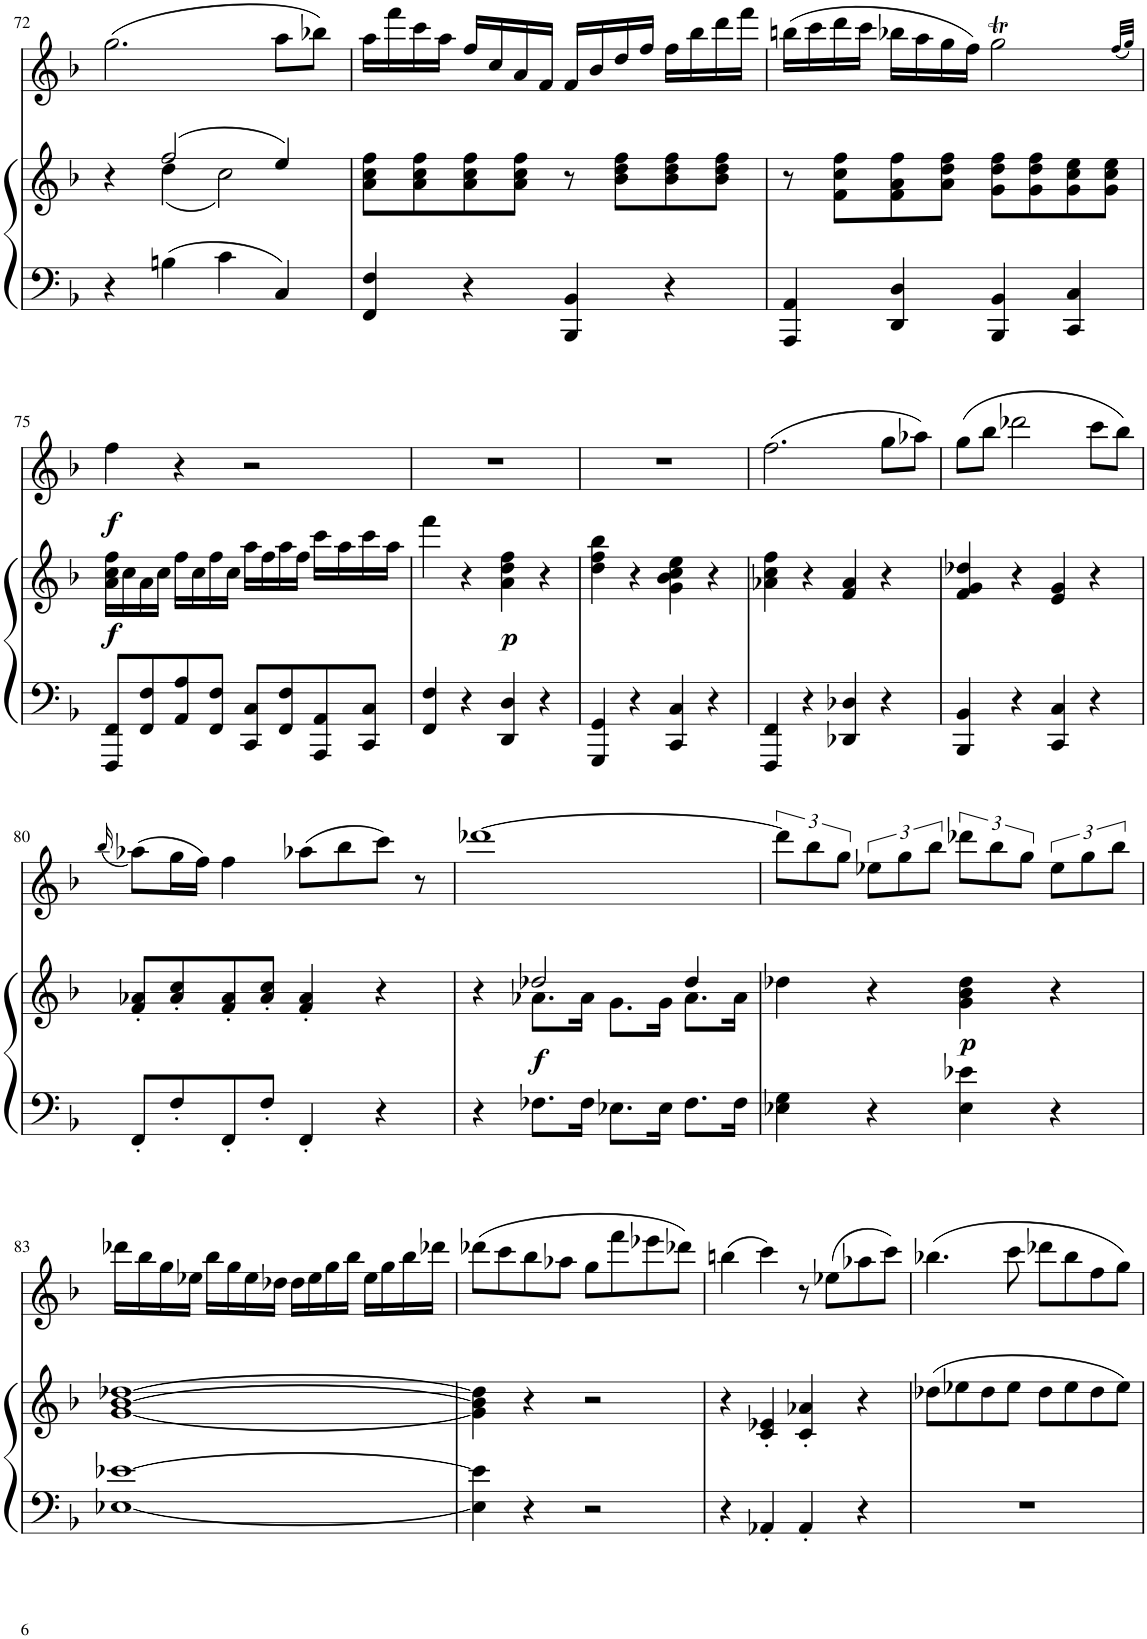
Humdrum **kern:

**kern	**kern	**dynam	**kern	**dynam
*part2	*part2	*part2	*part1	*part1
*staff3	*staff2	*staff2/3	*staff1	*staff1
*I"Piano	*	*	*I"Alto Recorder	*
*I'Pno	*	*	*I'Rec	*
!!LO:PB:g=z
*clefF4	*clefG2	*	*clefG2	*
*k[b-]	*k[b-]	*	*k[b-]	*
*M4/4	*M4/4	*	*M4/4	*
*met(c)	*met(c)	*	*met(c)	*
=72	=72	=72	=72	=72
*	*^	*	*	*
4r	4r	4ryy	.	(2.gg\	.
4Bn\	(2ff/	(4dd\	.	.	.
4c\	.	2cc\)	.	.	.
4C/	4ee/)	.	.	8aa\L	.
.	.	.	.	8bb-X\J)	.
*	*v	*v	*	*	*
=73	=73	=73	=73	=73
4FF/ 4F/	8a\ 8cc\ 8ff\L	.	16aa\LL	.
.	.	.	16fff\	.
.	8a\ 8cc\ 8ff\	.	16ccc\	.
.	.	.	16aa\JJ	.
4r	8a\ 8cc\ 8ff\	.	16ff/LL	.
.	.	.	16cc/	.
.	8a\ 8cc\ 8ff\J	.	16a/	.
.	.	.	16f/JJ	.
4BBB-/ 4BB-/	8r	.	16f/LL	.
.	.	.	16b-/	.
.	8b-\ 8dd\ 8ff\L	.	16dd/	.
.	.	.	16ff/JJ	.
4r	8b-\ 8dd\ 8ff\	.	16ff\LL	.
.	.	.	16bb-\	.
.	8b-\ 8dd\ 8ff\J	.	16ddd\	.
.	.	.	16fff\JJ	.
=74	=74	=74	=74	=74
4AAA/ 4AA/	8r	.	(16bbn\LL	.
.	.	.	16ccc\	.
.	8f\ 8cc\ 8ff\L	.	16ddd\	.
.	.	.	16ccc\JJ	.
4DD/ 4D/	8f\ 8a\ 8ff\	.	16bb-X\LL	.
.	.	.	16aa\	.
.	8a\ 8dd\ 8ff\J	.	16gg\	.
.	.	.	16ff\JJ)	.
4BBB-/ 4BB-/	8g\ 8dd\ 8ff\L	.	2ggT\	.
.	8g\ 8dd\ 8ff\	.	.	.
4CC/ 4C/	8g\ 8cc\ 8ee\	.	.	.
.	8g\ 8cc\ 8ee\J	.	.	.
.	.	.	(32qff/LLL	.
.	.	.	32qgg/JJJ)	.
!!LO:LB:g=z
=75	=75	=75	=75	=75
!	!	!LO:DY:b	!	!LO:DY:b
8FFF/ 8FF/L	16a\ 16cc\ 16ff\LL	f	4ff\	f
.	16cc\	.	.	.
8FF/ 8F/	16a\	.	.	.
.	16cc\JJ	.	.	.
8AA/ 8A/	16ff\LL	.	4r	.
.	16cc\	.	.	.
8FF/ 8F/J	16ff\	.	.	.
.	16cc\JJ	.	.	.
8CC/ 8C/L	16aa\LL	.	2r	.
.	16ff\	.	.	.
8FF/ 8F/	16aa\	.	.	.
.	16ff\JJ	.	.	.
8AAA/ 8AA/	16ccc\LL	.	.	.
.	16aa\	.	.	.
8CC/ 8C/J	16ccc\	.	.	.
.	16aa\JJ	.	.	.
=76	=76	=76	=76	=76
4FF/ 4F/	4fff\	.	1r	.
4r	4r	.	.	.
!	!	!LO:DY:b	!	!
4DD/ 4D/	4a\ 4dd\ 4ff\	p	.	.
4r	4r	.	.	.
=77	=77	=77	=77	=77
4GGG/ 4GG/	4dd\ 4ff\ 4bb-\	.	1r	.
4r	4r	.	.	.
4CC/ 4C/	4g\ 4b-\ 4cc\ 4ee\	.	.	.
4r	4r	.	.	.
=78	=78	=78	=78	=78
4FFF/ 4FF/	4a-X\ 4cc\ 4ff\	.	(2.ff\	.
4r	4r	.	.	.
4DD-X/ 4D-X/	4f/ 4a-/	.	.	.
4r	4r	.	8gg\L	.
.	.	.	8aa-X\J)	.
=79	=79	=79	=79	=79
4BBB-/ 4BB-/	4f/ 4g/ 4dd-X/	.	(8gg\L	.
.	.	.	8bb-\J	.
4r	4r	.	2ddd-X\	.
4CC/ 4C/	4e/ 4g/	.	.	.
4r	4r	.	8ccc\L	.
.	.	.	8bb-\J)	.
!!LO:LB:g=z
=80	=80	=80	=80	=80
.	.	.	(16qbb-/	.
8FF'/L	8f/' 8a-X/'L	.	(8aa-X\L)	.
8F'/	8a-/' 8cc/'	.	16gg\L	.
.	.	.	16ff\JJ)	.
8FF'/	8f/' 8a-/'	.	4ff\	.
8F'/J	8a-/' 8cc/'J	.	.	.
4FF'/	4f/' 4a-/'	.	(8aa-X\L	.
.	.	.	8bb-\	.
4r	4r	.	8ccc\J)	.
.	.	.	8r	.
=81	=81	=81	=81	=81
*	*^	*	*	*
4r	4r	4ryy	.	[1ddd-X	.
!	!	!	!LO:DY:b	!	!
8.F-X\L	2dd-X/	8.a-X\L	f	.	.
16F-\Jk	.	16a-\Jk	.	.	.
8.E-X\L	.	8.g\L	.	.	.
16E-\Jk	.	16g\Jk	.	.	.
8.F-\L	4dd-/	8.a-\L	.	.	.
16F-\Jk	.	16a-\Jk	.	.	.
*	*v	*v	*	*	*
=82	=82	=82	=82	=82
4E-X\ 4G\	4dd-X\	.	12ddd-\L]	.
.	.	.	12bb-\	.
.	.	.	12gg\J	.
4r	4r	.	12ee-X\L	.
.	.	.	12gg\	.
.	.	.	12bb-\J	.
!	!	!LO:DY:b	!	!
4E-\ 4e-X\	4g\ 4b-\ 4dd-\	p	12ddd-X\L	.
.	.	.	12bb-\	.
.	.	.	12gg\J	.
4r	4r	.	12ee-\L	.
.	.	.	12gg\	.
.	.	.	12bb-\J	.
!!LO:LB:g=z
=83	=83	=83	=83	=83
[1E-X [1e-X	[1g [1b- [1dd-X	.	16ddd-X\LL	.
.	.	.	16bb-\	.
.	.	.	16gg\	.
.	.	.	16ee-X\JJ	.
.	.	.	16bb-\LL	.
.	.	.	16gg\	.
.	.	.	16ee-\	.
.	.	.	16dd-X\JJ	.
.	.	.	16dd-\LL	.
.	.	.	16ee-\	.
.	.	.	16gg\	.
.	.	.	16bb-\JJ	.
.	.	.	16ee-\LL	.
.	.	.	16gg\	.
.	.	.	16bb-\	.
.	.	.	16ddd-X\JJ	.
=84	=84	=84	=84	=84
4E-\] 4e-\]	4g\] 4b-\] 4dd-\]	.	(8ddd-X\L	.
.	.	.	8ccc\	.
4r	4r	.	8bb-\	.
.	.	.	8aa-X\J	.
2r	2r	.	8gg\L	.
.	.	.	8fff\	.
.	.	.	8eee-X\	.
.	.	.	8ddd-X\J)	.
=85	=85	=85	=85	=85
4r	4r	.	(4bbn\	.
4AA-X'/	4c/' 4e-X/'	.	4ccc\)	.
4AA-'/	4c/' 4a-X/'	.	8r	.
.	.	.	(8ee-X\L	.
4r	4r	.	8aa-X\	.
.	.	.	8ccc\J)	.
=86	=86	=86	=86	=86
1r	(8dd-X\L	.	(4.bb-X\	.
.	8ee-X\	.	.	.
.	8dd-\	.	.	.
.	8ee-\J	.	8ccc\	.
.	8dd-\L	.	8ddd-X\L	.
.	8ee-\	.	8bb-\	.
.	8dd-\	.	8ff\	.
.	8ee-\J)	.	8gg\J)	.
=	=	=	=	=
*-	*-	*-	*-	*-
